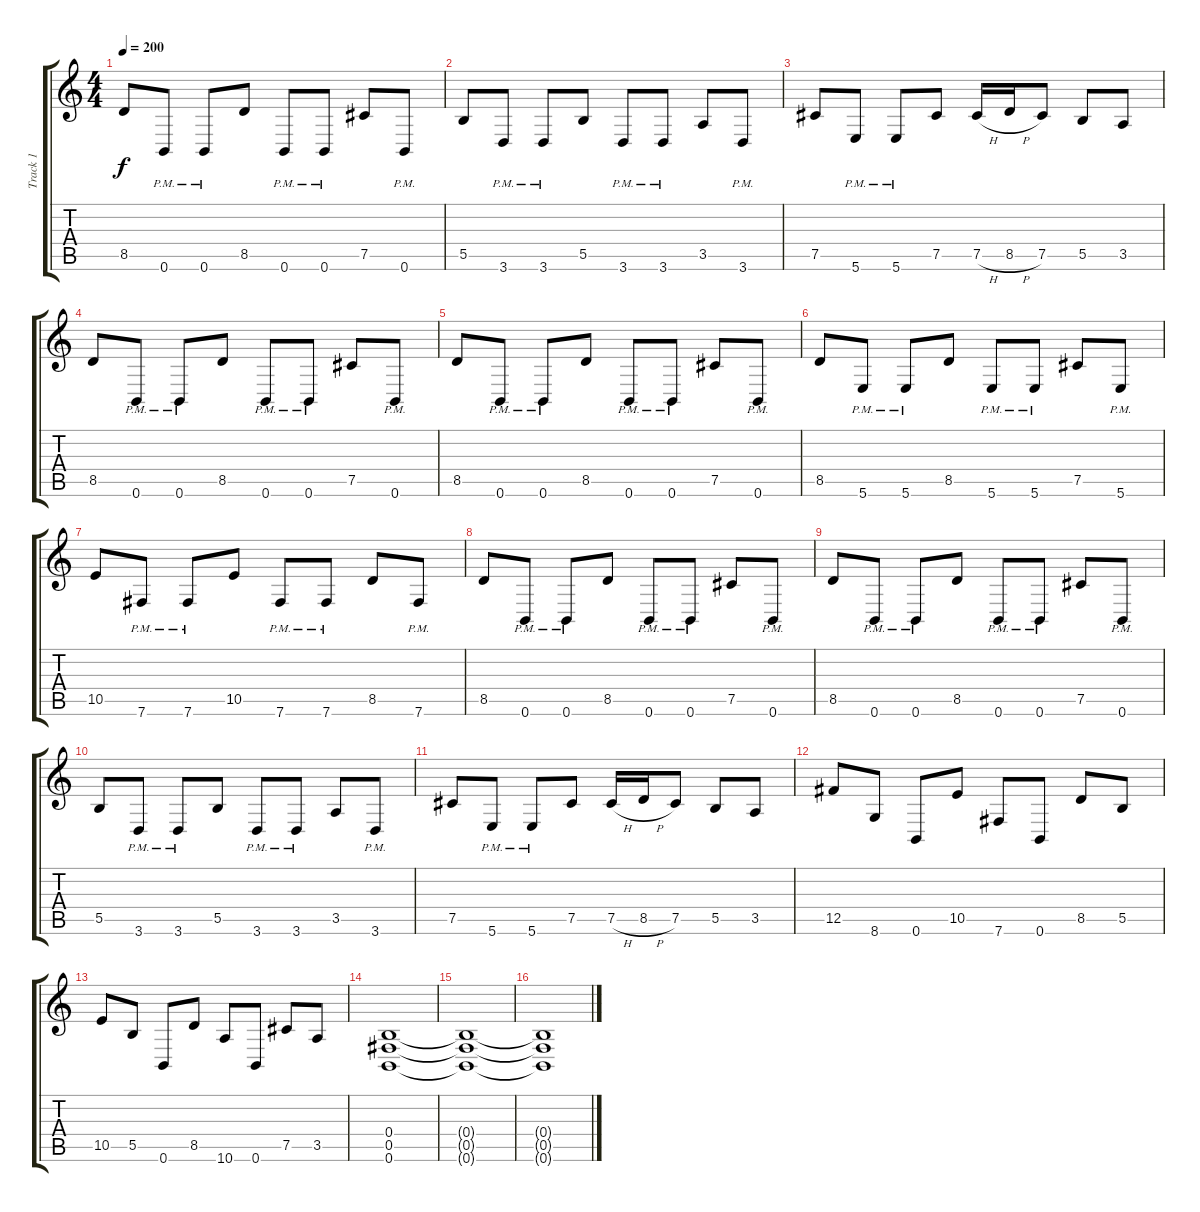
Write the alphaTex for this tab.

\track ("Track 1" "Track 1") {instrument distortionguitar}
\staff {score tabs}
\tuning (Db4 Ab3 E3 B2 Gb2 B1) {hide}
\ts (4 4)
\tempo 200
\clef g2
\ks c
8.5.8{dy f} 0.6{pm}.8 0.6{pm}.8 8.5.8 0.6{pm}.8 0.6{pm}.8 7.5.8 0.6{pm}.8 |
5.5.8 3.6{pm}.8 3.6{pm}.8 5.5.8 3.6{pm}.8 3.6{pm}.8 3.5.8 3.6{pm}.8 |
7.5.8 5.6{pm}.8 5.6{pm}.8 7.5.8 7.5{h}.16 8.5{h}.16 7.5.8 5.5.8 3.5.8 |
8.5.8 0.6{pm}.8 0.6{pm}.8 8.5.8 0.6{pm}.8 0.6{pm}.8 7.5.8 0.6{pm}.8 |
8.5.8 0.6{pm}.8 0.6{pm}.8 8.5.8 0.6{pm}.8 0.6{pm}.8 7.5.8 0.6{pm}.8 |
8.5.8 5.6{pm}.8 5.6{pm}.8 8.5.8 5.6{pm}.8 5.6{pm}.8 7.5.8 5.6{pm}.8 |
10.5.8 7.6{pm}.8 7.6{pm}.8 10.5.8 7.6{pm}.8 7.6{pm}.8 8.5.8 7.6{pm}.8 |
8.5.8 0.6{pm}.8 0.6{pm}.8 8.5.8 0.6{pm}.8 0.6{pm}.8 7.5.8 0.6{pm}.8 |
8.5.8 0.6{pm}.8 0.6{pm}.8 8.5.8 0.6{pm}.8 0.6{pm}.8 7.5.8 0.6{pm}.8 |
5.5.8 3.6{pm}.8 3.6{pm}.8 5.5.8 3.6{pm}.8 3.6{pm}.8 3.5.8 3.6{pm}.8 |
7.5.8 5.6{pm}.8 5.6{pm}.8 7.5.8 7.5{h}.16 8.5{h}.16 7.5.8 5.5.8 3.5.8 |
12.5.8 8.6.8 0.6.8 10.5.8 7.6.8 0.6.8 8.5.8 5.5.8 |
10.5.8 5.5.8 0.6.8 8.5.8 10.6.8 0.6.8 7.5.8 3.5.8 |
(0.4 0.5 0.6).1 |
(0.4{t} 0.5{t} 0.6{t}).1 |
(0.4{t} 0.5{t} 0.6{t}).1
